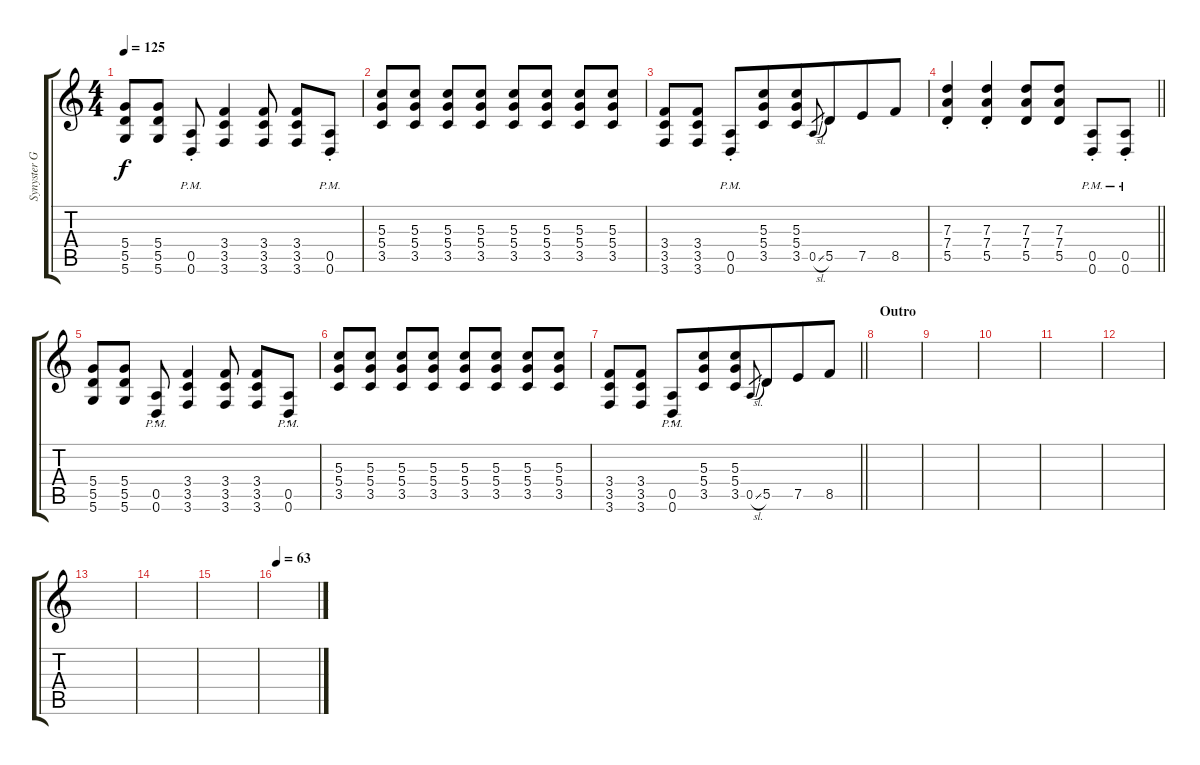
\track ("Synyster Guitar 1" "Synyster G") {instrument distortionguitar}
\staff {score tabs}
\tuning (E4 B3 G3 D3 A2 D2) {hide}
\ts (4 4)
\tempo 125
\clef g2
\ks c
(5.4 5.5 5.6).8{dy f} (5.4 5.5 5.6).8 (0.5{pm st} 0.6{pm st}).8 (3.4 3.5 3.6).4 (3.4 3.5 3.6).8 (3.4 3.5 3.6).8 (0.5{pm st} 0.6{pm st}).8 |
(5.3 5.4 3.5).8 (5.3 5.4 3.5).8 (5.3 5.4 3.5).8 (5.3 5.4 3.5).8 (5.3 5.4 3.5).8 (5.3 5.4 3.5).8 (5.3 5.4 3.5).8 (5.3 5.4 3.5).8 |
(3.4 3.5 3.6).8 (3.4 3.5 3.6).8 (0.5{pm st} 0.6{pm st}).8 (5.3 5.4 3.5).8{beam merge} (5.3 5.4 3.5).8 0.5{sl}.8{gr beam split} 5.5.8{beam merge} 7.5.8 8.5.8 |
\barLineRight lightlight
(7.3{st} 7.4{st} 5.5{st}).4 (7.3{st} 7.4{st} 5.5{st}).4 (7.3 7.4 5.5).8 (7.3 7.4 5.5).8 (0.5{pm st} 0.6{pm st}).8 (0.5{pm st} 0.6{pm st}).8 |
(5.4 5.5 5.6).8 (5.4 5.5 5.6).8 (0.5{pm st} 0.6{pm st}).8 (3.4 3.5 3.6).4 (3.4 3.5 3.6).8 (3.4 3.5 3.6).8 (0.5{pm st} 0.6{pm st}).8 |
(5.3 5.4 3.5).8 (5.3 5.4 3.5).8 (5.3 5.4 3.5).8 (5.3 5.4 3.5).8 (5.3 5.4 3.5).8 (5.3 5.4 3.5).8 (5.3 5.4 3.5).8 (5.3 5.4 3.5).8 |
\barLineRight lightlight
(3.4 3.5 3.6).8 (3.4 3.5 3.6).8 (0.5{pm st} 0.6{pm st}).8 (5.3 5.4 3.5).8{beam merge} (5.3 5.4 3.5).8 0.5{sl}.8{gr beam split} 5.5.8{beam merge} 7.5.8 8.5.8 |
\section ("" "Outro")
|
|
|
|
|
|
|
|
\tempo 63
